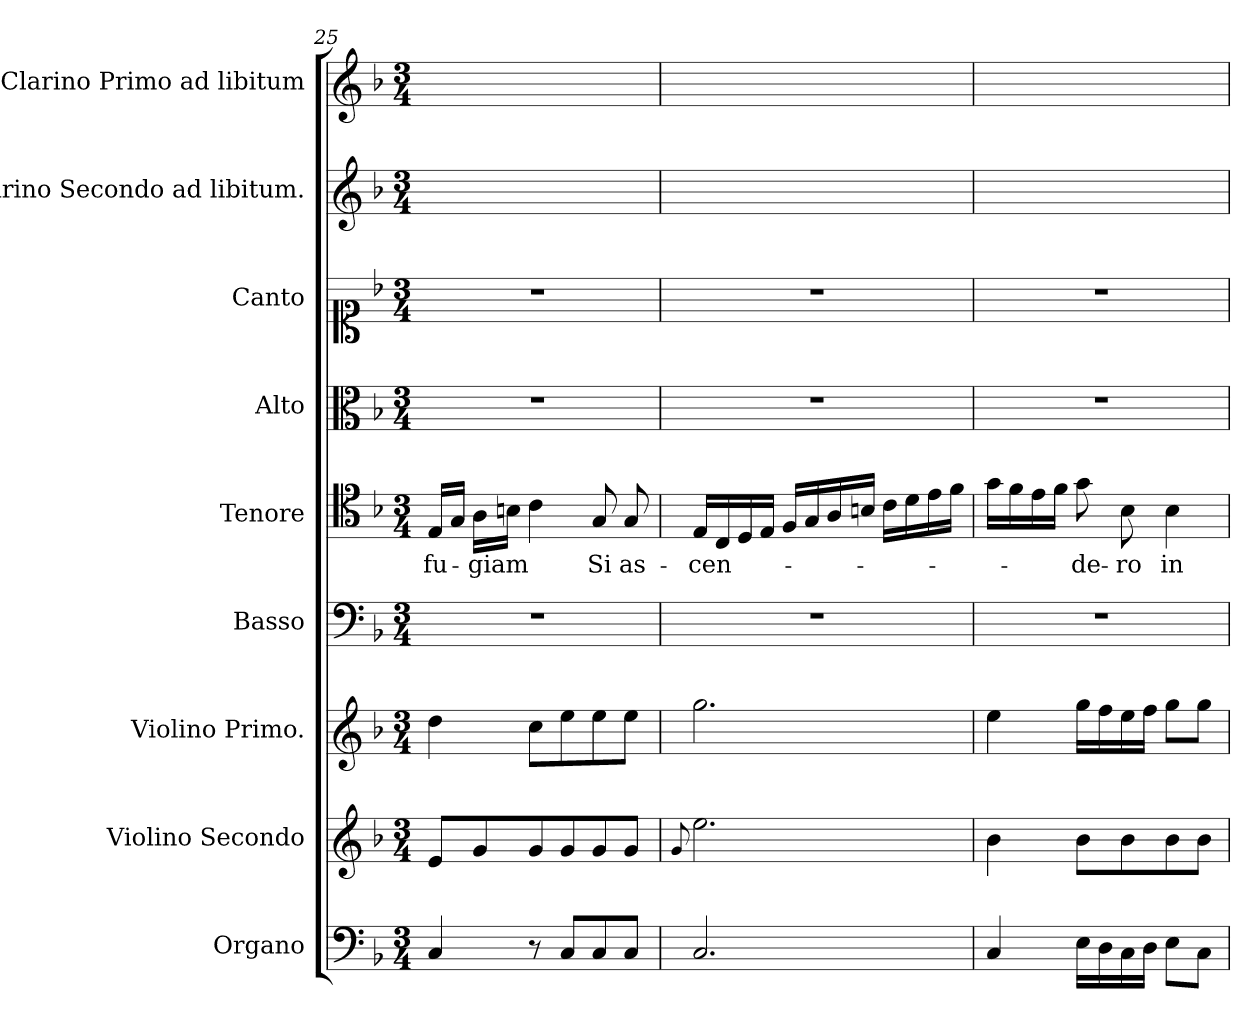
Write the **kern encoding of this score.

**kern	**kern	**kern	**kern	**kern	**text	**kern	**kern	**kern	**kern
*part9	*part8	*part7	*part6	*part5	*part5	*part4	*part3	*part2	*part1
*staff9	*staff8	*staff7	*staff6	*staff5	*staff5	*staff4	*staff3	*staff2	*staff1
*I"Organo	*I"Violino Secondo	*I"Violino Primo.	*I"Basso	*I"Tenore	*	*I"Alto	*I"Canto	*I"Clarino Secondo ad libitum.	*I"Clarino Primo ad libitum
*I'org	*	*I'vl I	*I'B	*I'T	*	*I'A	*I'C	*I'clno II	*I'clno I
*clefF4	*clefG2	*clefG2	*clefF4	*clefC4	*	*clefC3	*clefC1	*clefG2	*clefG2
*k[b-]	*k[b-]	*k[b-]	*k[b-]	*k[b-]	*	*k[b-]	*k[b-]	*k[b-]	*k[b-]
*F:	*F:	*F:	*F:	*F:	*	*F:	*F:	*F:	*F:
*M3/4	*M3/4	*M3/4	*M3/4	*M3/4	*	*M3/4	*M3/4	*M3/4	*M3/4
=25	=25	=25	=25	=25	=25	=25	=25	=25	=25
4C/	8e/L	4dd\	2.r	16E/LL	fu-	2.r	2.r	2.ryy	2.ryy
.	.	.	.	16G/JJ	.	.	.	.	.
.	8g/	.	.	16A\LL	-giam	.	.	.	.
.	.	.	.	16Bn\JJ	.	.	.	.	.
8r	8g/	8cc\L	.	4c\	.	.	.	.	.
8C/L	8g/	8ee\	.	.	.	.	.	.	.
8C/	8g/	8ee\	.	8G/	Si	.	.	.	.
8C/J	8g/J	8ee\J	.	8G/	as-	.	.	.	.
=26	=26	=26	=26	=26	=26	=26	=26	=26	=26
.	8qqg/	.	.	.	.	.	.	.	.
2.C/	2.ee\	2.gg\	2.r	16E/LL	-cen-	2.r	2.r	2.ryy	2.ryy
.	.	.	.	16C/	.	.	.	.	.
.	.	.	.	16D/	.	.	.	.	.
.	.	.	.	16E/JJ	.	.	.	.	.
.	.	.	.	16F/LL	.	.	.	.	.
.	.	.	.	16G/	.	.	.	.	.
.	.	.	.	16A/	.	.	.	.	.
.	.	.	.	16Bn/JJ	.	.	.	.	.
.	.	.	.	16c\LL	.	.	.	.	.
.	.	.	.	16d\	.	.	.	.	.
.	.	.	.	16e\	.	.	.	.	.
.	.	.	.	16f\JJ	.	.	.	.	.
=27	=27	=27	=27	=27	=27	=27	=27	=27	=27
4C/	4b-\	4ee\	2.r	16g\LL	.	2.r	2.r	2.ryy	2.ryy
.	.	.	.	16f\	.	.	.	.	.
.	.	.	.	16e\	.	.	.	.	.
.	.	.	.	16f\JJ	.	.	.	.	.
16E\LL	8b-\L	16gg\LL	.	8g\	-de-	.	.	.	.
16D\	.	16ff\	.	.	.	.	.	.	.
16C\	8b-\	16ee\	.	8B-\	-ro	.	.	.	.
16D\JJ	.	16ff\JJ	.	.	.	.	.	.	.
8E\L	8b-\	8gg\L	.	4B-\	in	.	.	.	.
8C\J	8b-\J	8gg\J	.	.	.	.	.	.	.
=	=	=	=	=	=	=	=	=	=
*-	*-	*-	*-	*-	*-	*-	*-	*-	*-
